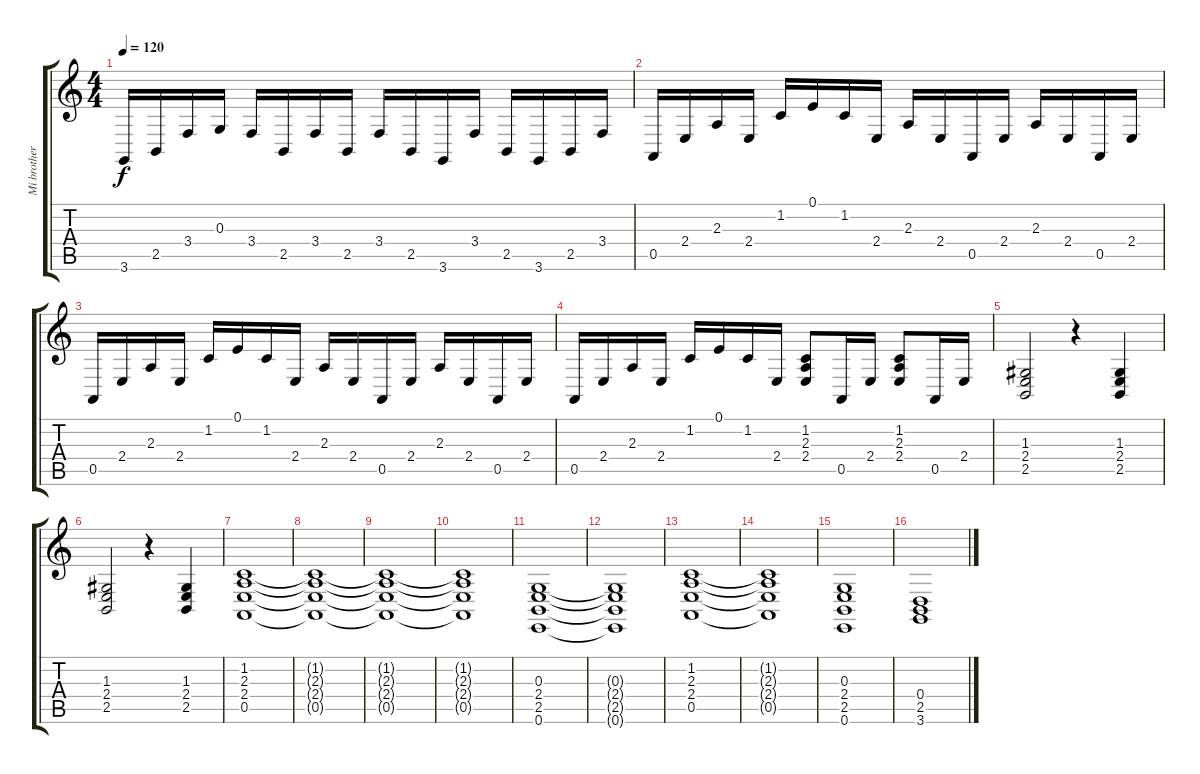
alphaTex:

\track ("Mi brother" "Mi brother") {instrument drawbarorgan}
\staff {score tabs}
\tuning (E4 B3 G3 D3 A2 E2) {hide}
\ts (4 4)
\tempo 120
\clef g2
\ks c
3.6.16{dy f} 2.5.16 3.4.16 0.3.16 3.4.16 2.5.16 3.4.16 2.5.16 3.4.16 2.5.16 3.6.16 3.4.16 2.5.16 3.6.16 2.5.16 3.4.16 |
0.5.16 2.4.16 2.3.16 2.4.16 1.2.16 0.1.16 1.2.16 2.4.16 2.3.16 2.4.16 0.5.16 2.4.16 2.3.16 2.4.16 0.5.16 2.4.16 |
0.5.16 2.4.16 2.3.16 2.4.16 1.2.16 0.1.16 1.2.16 2.4.16 2.3.16 2.4.16 0.5.16 2.4.16 2.3.16 2.4.16 0.5.16 2.4.16 |
0.5.16 2.4.16 2.3.16 2.4.16 1.2.16 0.1.16 1.2.16 2.4.16 (1.2 2.3 2.4).8 0.5.16 2.4.16 (1.2 2.3 2.4).8 0.5.16 2.4.16 |
(1.3 2.4 2.5).2 r.4 (1.3 2.4 2.5).4 |
(1.3 2.4 2.5).2 r.4 (1.3 2.4 2.5).4 |
(1.2 2.3 2.4 0.5).1{volume 13} |
(1.2{t} 2.3{t} 2.4{t} 0.5{t}).1 |
(1.2{t} 2.3{t} 2.4{t} 0.5{t}).1 |
(1.2{t} 2.3{t} 2.4{t} 0.5{t}).1 |
(0.3 2.4 2.5 0.6).1 |
(0.3{t} 2.4{t} 2.5{t} 0.6{t}).1 |
(1.2 2.3 2.4 0.5).1 |
(1.2{t} 2.3{t} 2.4{t} 0.5{t}).1 |
(0.3 2.4 2.5 0.6).1 |
(0.4 2.5 3.6).1
